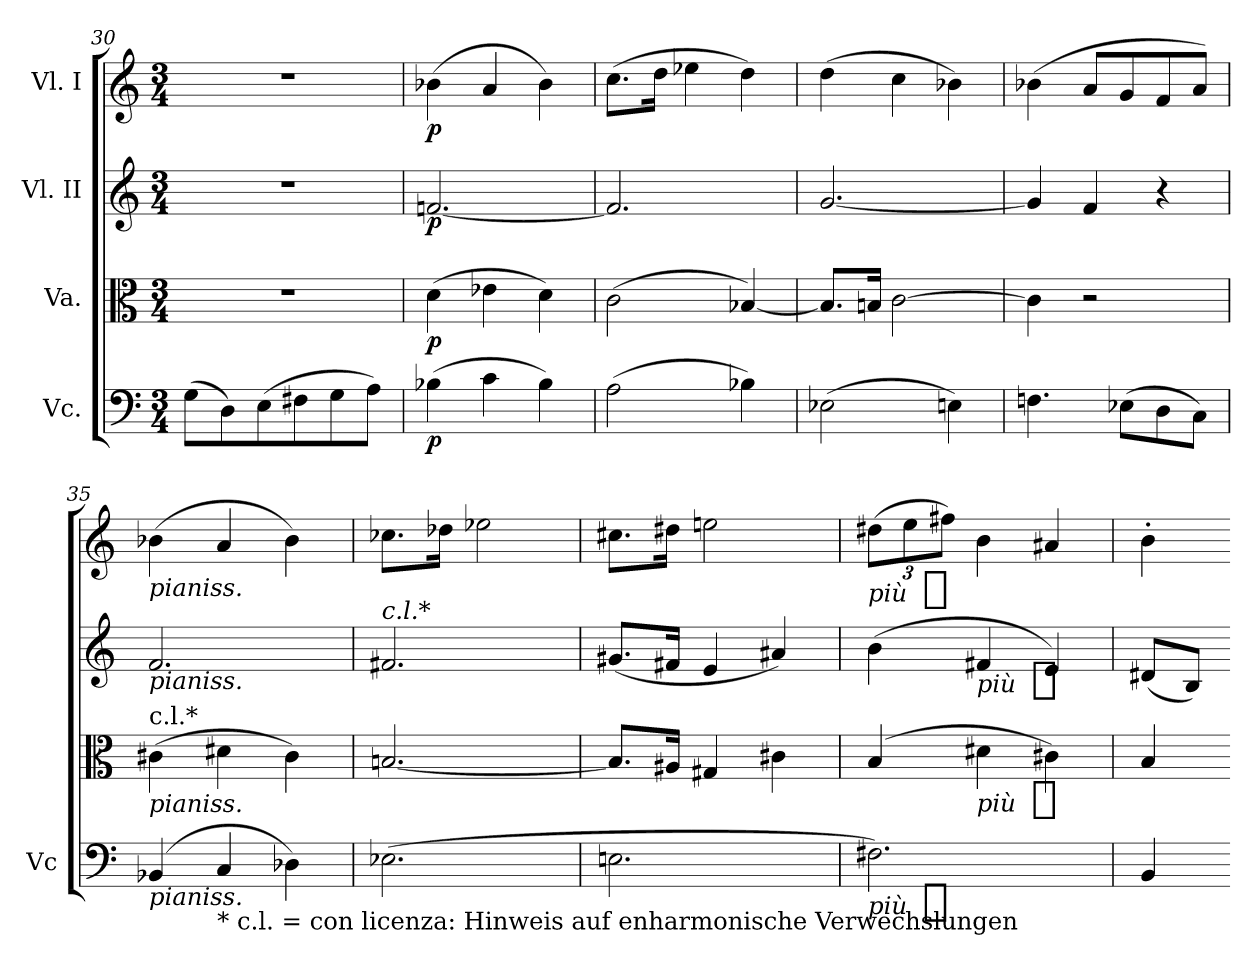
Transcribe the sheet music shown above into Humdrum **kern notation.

**kern	**dynam	**kern	**dynam	**kern	**dynam	**kern	**dynam
*part4	*part4	*part3	*part3	*part2	*part2	*part1	*part1
*staff4	*staff4	*staff3	*staff3	*staff2	*staff2	*staff1	*staff1
*I"Vc.	*	*I"Va.	*	*I"Vl. II	*	*I"Vl. I	*
*I'Vc	*	*	*	*	*	*	*
!!LO:LB:g=z
*clefF4	*	*clefC3	*	*clefG2	*	*clefG2	*
*k[]	*	*k[]	*	*k[]	*	*k[]	*
*M3/4	*	*M3/4	*	*M3/4	*	*M3/4	*
=30	=30	=30	=30	=30	=30	=30	=30
(>8G\L	.	2.r	.	2.r	.	2.r	.
8D\)	.	.	.	.	.	.	.
(>8E\	.	.	.	.	.	.	.
8F#X\	.	.	.	.	.	.	.
8G\	.	.	.	.	.	.	.
8A\J)	.	.	.	.	.	.	.
=31	=31	=31	=31	=31	=31	=31	=31
!	!LO:DY:b	!	!LO:DY:b	!	!LO:DY:b	!	!LO:DY:b
(>4B-X\	p	(>4d\	p	[2.fn/	p	(>4b-X\	p
4c\	.	4e-X\	.	.	.	4a/	.
4B-\)	.	4d\)	.	.	.	4b-\)	.
=32	=32	=32	=32	=32	=32	=32	=32
(>2A\	.	(>2c\	.	2.f/]	.	(>8.cc\L	.
.	.	.	.	.	.	16dd\Jk	.
.	.	.	.	.	.	4ee-X\	.
4B-X\)	.	[4B-X/)	.	.	.	4dd\)	.
=33	=33	=33	=33	=33	=33	=33	=33
(>2E-X\	.	8.B-/L]	.	[2.g/	.	(>4dd\	.
.	.	16Bn/Jk	.	.	.	.	.
.	.	[2c\	.	.	.	4cc\	.
4En\)	.	.	.	.	.	4b-X\)	.
=34	=34	=34	=34	=34	=34	=34	=34
4.Fn\	.	4c\]	.	4g/]	.	(>4b-X\	.
.	.	2r	.	4f/	.	8a/L	.
(>8E-X\L	.	.	.	.	.	8g/	.
8D\	.	.	.	4r	.	8f/	.
8C\J)	.	.	.	.	.	8a/J)	.
=35	=35	=35	=35	=35	=35	=35	=35
!	!	!	!	!	!	!LO:TX:b:i:t=pianiss.	!
!	!	!	!	!LO:TX:b:i:t=pianiss.	!	!	!
!	!	!LO:TX:b:i:t=pianiss.	!	!	!	!	!
!	!	!LO:TX:a:t=c.l.*	!	!	!	!	!
!LO:TX:b:i:t=pianiss.	!	!	!	!	!	!	!
(>4BB-X/	.	(>4c#X\	.	2.f/	.	(>4b-X\	.
!LO:TX:b:t=* c.l. = con licenza&colon; Hinweis auf enharmonische Verwechslungen	!	!	!	!	!	!	!
4C/	.	4d#X\	.	.	.	4a/	.
4D-X\)	.	4c#\)	.	.	.	4b-\)	.
=36	=36	=36	=36	=36	=36	=36	=36
!	!	!	!	!LO:TX:a:i:t=c.l.*	!	!	!
(>2.E-X\	.	[2.Bn/	.	2.f#X/	.	8.cc-X\L	.
.	.	.	.	.	.	16dd-X\Jk	.
.	.	.	.	.	.	2ee-X\	.
=37	=37	=37	=37	=37	=37	=37	=37
2.En\	.	8.B/L]	.	(<8.g#X/L	.	8.cc#X\L	.
.	.	16A#X/Jk	.	16f#X/Jk	.	16dd#X\Jk	.
.	.	4G#X/	.	4e/	.	2een\	.
.	.	4c#X\	.	4a#X/)	.	.	.
=38	=38	=38	=38	=38	=38	=38	=38
*	*	*	*	*	*	*Xbrackettup	*
!	!LO:DY:b:t=più  %s	!	!	!	!	!	!LO:DY:b:t=più  %s
2.F#X\)	f	(>4B/	.	(>4b\	.	(>12dd#X\L	f
.	.	.	.	.	.	12ee\	.
.	.	.	.	.	.	12ff#X\J)	.
!	!	!	!LO:DY:b:t=più  %s	!	!LO:DY:b:t=più  %s	!	!
.	.	4d#X\	f	4f#X/	f	4b\	.
.	.	4c#X\)	.	4e/)	.	4a#X/	.
=39	=39	=39	=39	=39	=39	=39	=39
4BB/	.	4B/	.	(<8d#X/L	.	4b'\	.
.	.	.	.	8B!/J)	.	.	.
=-	=-	=-	=-	=-	=-	=-	=-
*-	*-	*-	*-	*-	*-	*-	*-
